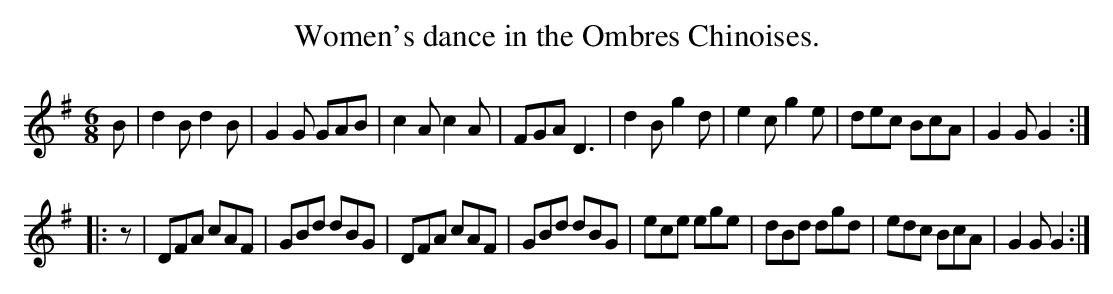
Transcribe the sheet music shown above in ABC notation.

X:1
T:Women's dance in the Ombres Chinoises.
M:6/8
K:G major
B|\
d2B d2B| G2G GAB| c2A c2A| FGA D3|\
d2B g2d| e2c g2e| dec BcA| G2G G2::
z|\
DFA cAF| GBd dBG| DFA cAF| GBd dBG|\
ece ege| dBd dgd| edc BcA| G2G G2:|
